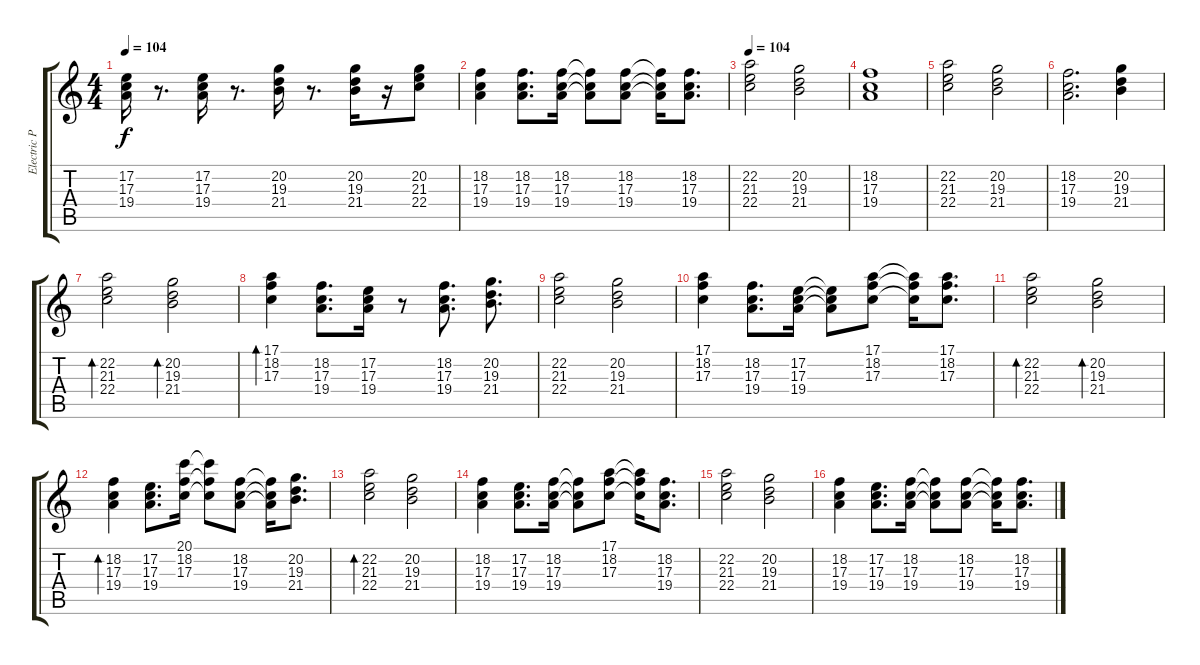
\track ("Electric Piano" "Electric P") {instrument electricpiano1}
\staff {score tabs}
\tuning (E4 B3 G3 D3 A2 E2) {hide}
\ts (4 4)
\tempo 104
\clef g2
\ks c
(17.2 17.3 19.4).16{dy f} r.8{d} (17.2 17.3 19.4).16 r.8{d} (20.2 19.3 21.4).16 r.8{d} (20.2 19.3 21.4).16 r.16 (20.2 21.3 22.4).8 |
(18.2 17.3 19.4).4 (18.2 17.3 19.4).8{d} (18.2 17.3 19.4).16 (18.2{t} 17.3{t} 19.4{t}).8 (18.2 17.3 19.4).8 (18.2{t} 17.3{t} 19.4{t}).16 (18.2 17.3 19.4).8{d} |
\tempo 104
(22.2 21.3 22.4).2 (20.2 19.3 21.4).2 |
(18.2 17.3 19.4).1 |
(22.2 21.3 22.4).2 (20.2 19.3 21.4).2 |
(18.2 17.3 19.4).2{d} (20.2 19.3 21.4).4 |
(22.2 21.3 22.4).2{bd 240} (20.2 19.3 21.4).2{bd 240} |
(17.1 18.2 17.3).4{bd 240} (18.2 17.3 19.4).8{d} (17.2 17.3 19.4).16 r.8 (18.2 17.3 19.4).8{d} (20.2 19.3 21.4).8{d} |
(22.2 21.3 22.4).2 (20.2 19.3 21.4).2 |
(17.1 18.2 17.3).4 (18.2 17.3 19.4).8{d} (17.2 17.3 19.4).16 (17.2{t} 17.3{t} 19.4{t}).8 (17.1 18.2 17.3).8 (17.1{t} 18.2{t} 17.3{t}).16 (17.1 18.2 17.3).8{d} |
(22.2 21.3 22.4).2{bd 240} (20.2 19.3 21.4).2{bd 240} |
(18.2 17.3 19.4).4{bd 480} (17.2 17.3 19.4).8{d} (20.1 18.2 17.3).16 (20.1{t} 18.2{t} 17.3{t}).8 (18.2 17.3 19.4).8 (18.2{t} 17.3{t} 19.4{t}).16 (20.2 19.3 21.4).8{d} |
(22.2 21.3 22.4).2{bd 480} (20.2 19.3 21.4).2 |
(18.2 17.3 19.4).4 (17.2 17.3 19.4).8{d} (18.2 17.3 19.4).16 (18.2{t} 17.3{t} 19.4{t}).8 (17.1 18.2 17.3).8 (17.1{t} 18.2{t} 17.3{t}).16 (18.2 17.3 19.4).8{d} |
(22.2 21.3 22.4).2 (20.2 19.3 21.4).2 |
(18.2 17.3 19.4).4 (17.2 17.3 19.4).8{d} (18.2 17.3 19.4).16 (18.2{t} 17.3{t} 19.4{t}).8 (18.2 17.3 19.4).8 (18.2{t} 17.3{t} 19.4{t}).16 (18.2 17.3 19.4).8{d}
